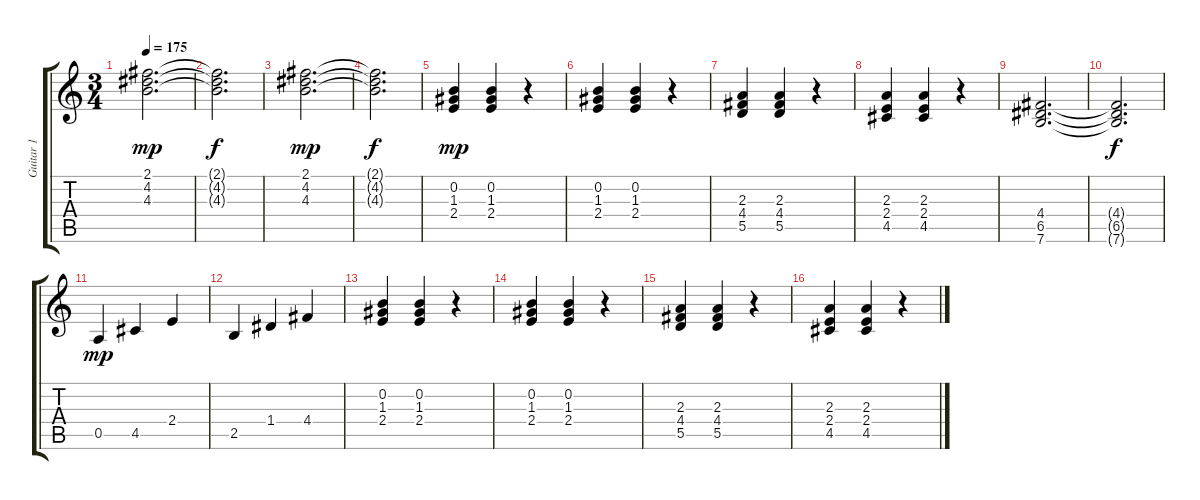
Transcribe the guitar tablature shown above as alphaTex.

\track ("Guitar 1" "Guitar 1") {instrument overdrivenguitar}
\staff {score tabs}
\tuning (E4 B3 G3 D3 A2 E2) {hide}
\ts (3 4)
\tempo 175
\clef g2
\ks c
(2.1 4.2 4.3).2{d dy mp} |
(2.1{t} 4.2{t} 4.3{t}).2{d dy f} |
(2.1 4.2 4.3).2{d dy mp} |
(2.1{t} 4.2{t} 4.3{t}).2{d dy f} |
(0.2 1.3 2.4).4{dy mp} (0.2 1.3 2.4).4 r.4 |
(0.2 1.3 2.4).4 (0.2 1.3 2.4).4 r.4 |
(2.3 4.4 5.5).4 (2.3 4.4 5.5).4 r.4 |
(2.3 2.4 4.5).4 (2.3 2.4 4.5).4 r.4 |
(4.4 6.5 7.6).2{d} |
(4.4{t} 6.5{t} 7.6{t}).2{d dy f} |
0.5.4{dy mp} 4.5.4 2.4.4 |
2.5.4 1.4.4 4.4.4 |
(0.2 1.3 2.4).4 (0.2 1.3 2.4).4 r.4 |
(0.2 1.3 2.4).4 (0.2 1.3 2.4).4 r.4 |
(2.3 4.4 5.5).4 (2.3 4.4 5.5).4 r.4 |
(2.3 2.4 4.5).4 (2.3 2.4 4.5).4 r.4
